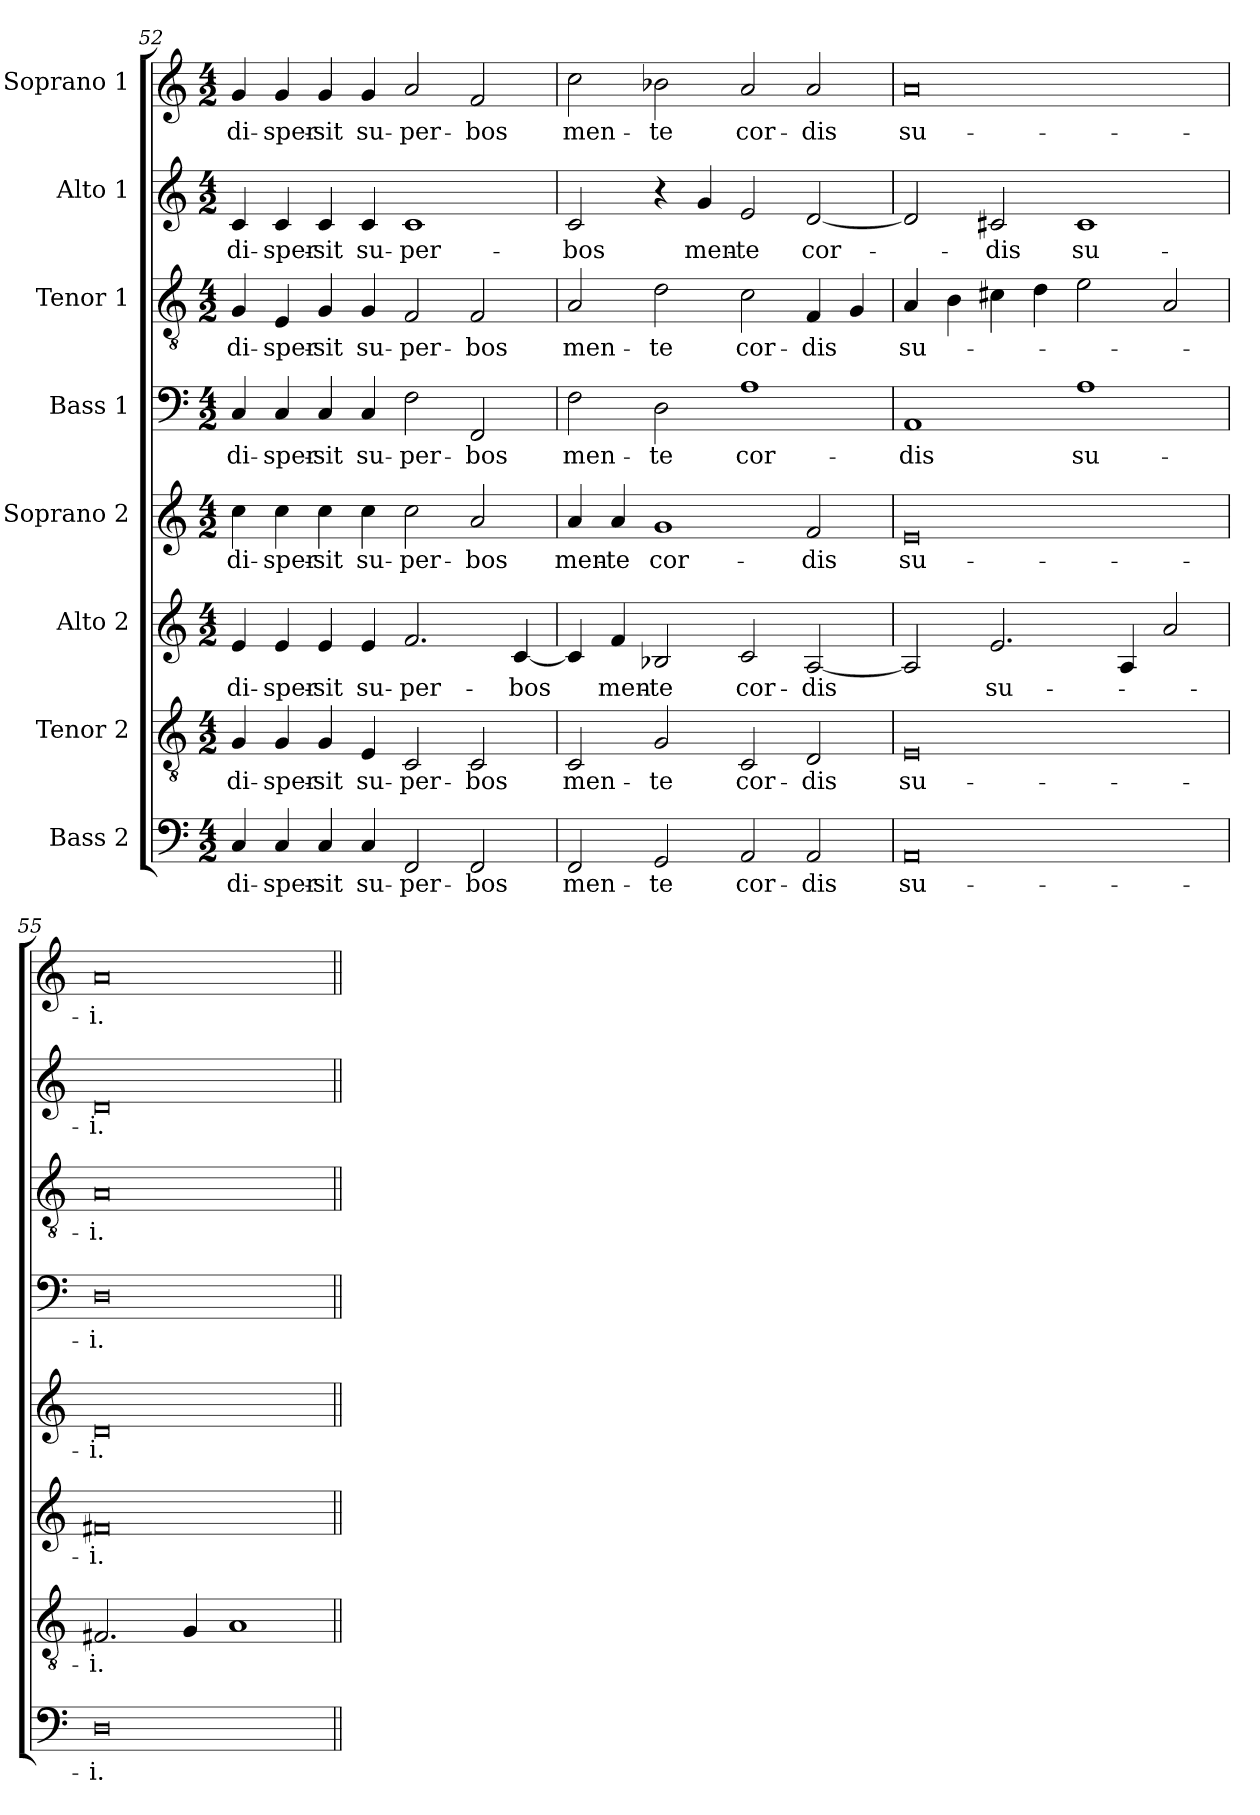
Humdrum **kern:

**kern	**text	**kern	**text	**kern	**text	**kern	**text	**kern	**text	**kern	**text	**kern	**text	**kern	**text
*part8	*part8	*part7	*part7	*part6	*part6	*part5	*part5	*part4	*part4	*part3	*part3	*part2	*part2	*part1	*part1
*staff8	*staff8	*staff7	*staff7	*staff6	*staff6	*staff5	*staff5	*staff4	*staff4	*staff3	*staff3	*staff2	*staff2	*staff1	*staff1
*I"Bass 2	*	*I"Tenor 2	*	*I"Alto 2	*	*I"Soprano 2	*	*I"Bass 1	*	*I"Tenor 1	*	*I"Alto 1	*	*I"Soprano 1	*
*clefF4	*	*clefGv2	*	*clefG2	*	*clefG2	*	*clefF4	*	*clefGv2	*	*clefG2	*	*clefG2	*
*k[]	*	*k[]	*	*k[]	*	*k[]	*	*k[]	*	*k[]	*	*k[]	*	*k[]	*
*M4/2	*	*M4/2	*	*M4/2	*	*M4/2	*	*M4/2	*	*M4/2	*	*M4/2	*	*M4/2	*
=52	=52	=52	=52	=52	=52	=52	=52	=52	=52	=52	=52	=52	=52	=52	=52
4C/	di-	4G/	di-	4e/	di-	4cc\	di-	4C/	di-	4G/	di-	4c/	di-	4g/	di-
4C/	sper-	4G/	-sper-	4e/	sper-	4cc\	sper-	4C/	sper-	4E/	-sper-	4c/	sper-	4g/	sper-
4C/	sit	4G/	-sit	4e/	sit	4cc\	sit	4C/	sit	4G/	-sit	4c/	sit	4g/	sit
4C/	su-	4E/	su-	4e/	su-	4cc\	su-	4C/	su-	4G/	su-	4c/	su-	4g/	su-
2FF/	per-	2C/	-per-	2.f/	per-	2cc\	per-	2F\	per-	2F/	-per-	1c	per-	2a/	per-
2FF/	bos	2C/	-bos	.	.	2a/	bos	2FF/	bos	2F/	-bos	.	.	2f/	bos
.	.	.	.	[4c/	bos	.	.	.	.	.	.	.	.	.	.
=53	=53	=53	=53	=53	=53	=53	=53	=53	=53	=53	=53	=53	=53	=53	=53
2FF/	men-	2C/	men-	4c/]	.	4a/	men-	2F\	men-	2A/	men-	2c/	bos	2cc\	men-
.	.	.	.	4f/	men-	4a/	te	.	.	.	.	.	.	.	.
2GG/	te	2G/	-te	2B-X/	te	1g	cor-	2D\	te	2d\	-te	4r	.	2b-X\	te
.	.	.	.	.	.	.	.	.	.	.	.	4g/	men-	.	.
2AA/	cor-	2C/	cor-	2c/	cor-	.	.	1A	cor-	2c\	cor-	2e/	te	2a/	cor-
2AA/	dis	2D/	-dis	[2A/	dis	2f/	dis	.	.	4F/	-dis	[2d/	cor-	2a/	dis
.	.	.	.	.	.	.	.	.	.	4G/	.	.	.	.	.
=54	=54	=54	=54	=54	=54	=54	=54	=54	=54	=54	=54	=54	=54	=54	=54
0AA	su-	0E	su-	2A/]	.	0e	su-	1AA	dis	4A/	su-	2d/]	.	0a	su-
.	.	.	.	.	.	.	.	.	.	4B\	.	.	.	.	.
.	.	.	.	2.e/	su-	.	.	.	.	4c#X\	.	2c#X/	dis	.	.
.	.	.	.	.	.	.	.	.	.	4d\	.	.	.	.	.
.	.	.	.	.	.	.	.	1A	su-	2e\	.	1c#	su-	.	.
.	.	.	.	4A/	.	.	.	.	.	.	.	.	.	.	.
.	.	.	.	2a/	.	.	.	.	.	2A/	.	.	.	.	.
=55	=55	=55	=55	=55	=55	=55	=55	=55	=55	=55	=55	=55	=55	=55	=55
0D	-i.	2.F#X/	-i.	0f#X	-i.	0d	-i.	0D	-i.	0A	-i.	0d	-i.	0a	-i.
.	.	4G/	.	.	.	.	.	.	.	.	.	.	.	.	.
.	.	1A	.	.	.	.	.	.	.	.	.	.	.	.	.
=||	=||	=||	=||	=||	=||	=||	=||	=||	=||	=||	=||	=||	=||	=||	=||
*-	*-	*-	*-	*-	*-	*-	*-	*-	*-	*-	*-	*-	*-	*-	*-
